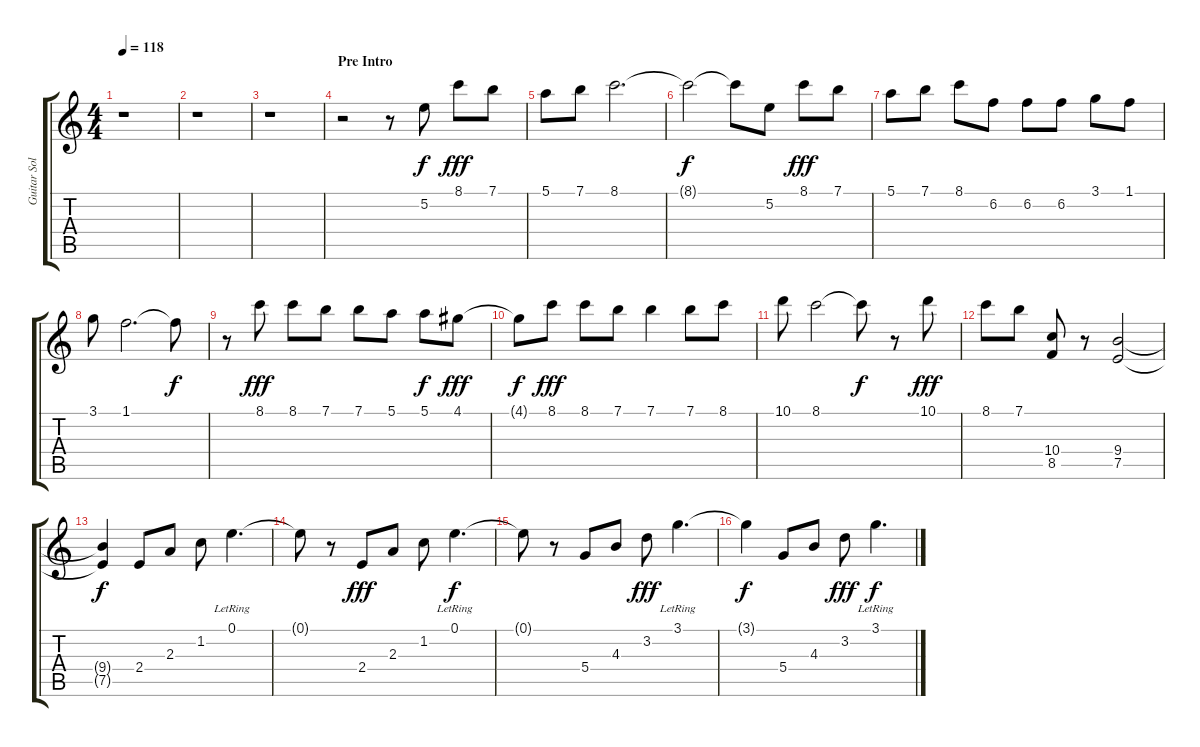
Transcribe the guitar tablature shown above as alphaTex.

\track ("Guitar Solo " "Guitar Sol") {instrument overdrivenguitar}
\staff {score tabs}
\tuning (E4 B3 G3 D3 A2 E2) {hide}
\ts (4 4)
\tempo 118
\clef g2
\ks c
r.1{dy f} |
r.1 |
r.1 |
\section ("" "Pre Intro")
r.2 r.8 5.2.8 8.1.8{dy fff} 7.1.8 |
5.1.8 7.1.8 8.1.2{d} |
8.1{t}.2{dy f} 8.1{t}.8 5.2.8 8.1.8{dy fff} 7.1.8 |
5.1.8 7.1.8 8.1.8 6.2.8 6.2.8 6.2.8 3.1.8 1.1.8 |
3.1.8 1.1.2{d} 1.1{t}.8{dy f} |
r.8 8.1.8{dy fff} 8.1.8 7.1.8 7.1.8 5.1.8 5.1.8{dy f} 4.1.8{dy fff} |
4.1{t}.8{dy f} 8.1.8{dy fff} 8.1.8 7.1.8 7.1.4 7.1.8 8.1.8 |
10.1.8 8.1.2 8.1{t}.8{dy f} r.8 10.1.8{dy fff} |
8.1.8 7.1.8 (10.4 8.5).8 r.8 (9.4 7.5).2 |
(9.4{t} 7.5{t}).4{dy f} 2.4.8 2.3.8 1.2.8 0.1{lr}.4{d} |
0.1{t}.8 r.8 2.4.8{dy fff} 2.3.8 1.2.8 0.1{lr}.4{d dy f} |
0.1{t}.8 r.8 5.4.8 4.3.8 3.2.8{dy fff} 3.1{lr}.4{d} |
3.1{t}.4{dy f} 5.4.8 4.3.8 3.2.8{dy fff} 3.1{lr}.4{d dy f}
